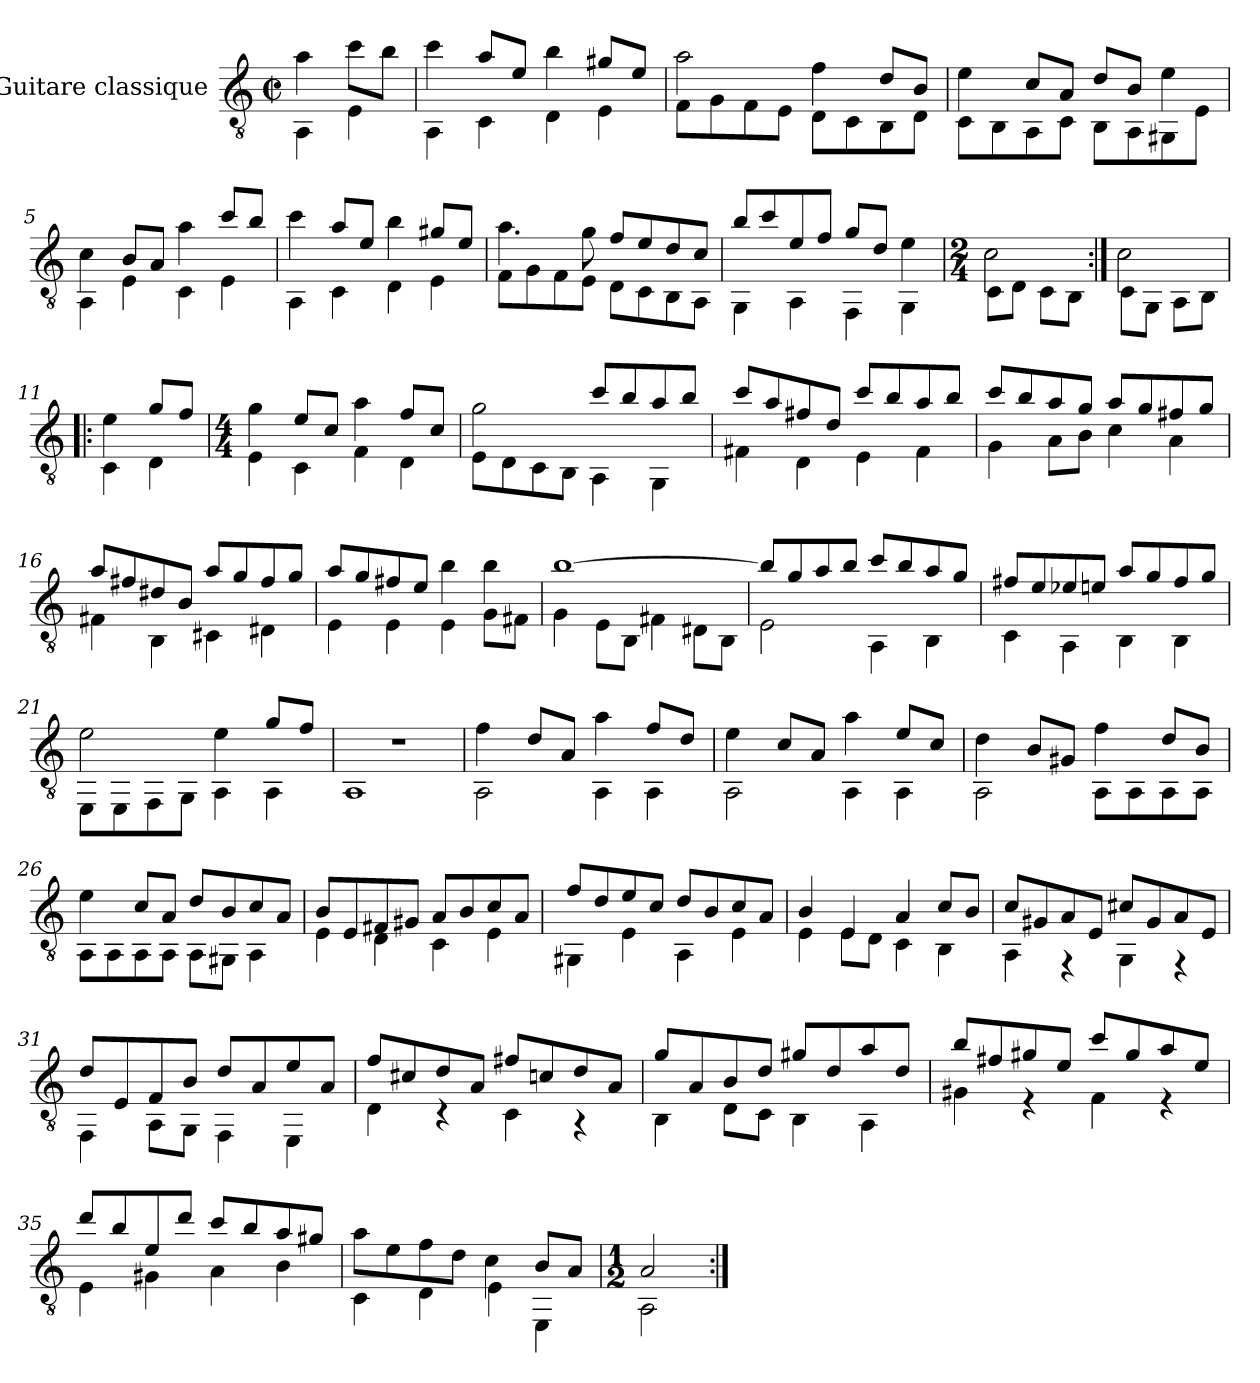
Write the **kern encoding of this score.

**kern
*part1
*staff1
*I"Guitare classique
*I'Guit.
*clefGv2
*k[]
*M2/2
*met(c|)
*MM100
=1
*^
4a\	4AA\
8cc\L	4E\
8b\J	.
=2	=2
4cc\	4AA\
8a/L	4C\
8e/J	.
4b\	4D\
8g#X/L	4E\
8e/J	.
=3	=3
2a\	8F\L
.	8G\
.	8F\
.	8E\J
4f\	8D\L
.	8C\
8d/L	8BB\
8B/J	8D\J
=4	=4
4e\	8C\L
.	8BB\
8c/L	8AA\
8A/J	8C\J
8d/L	8BB\L
8B/J	8AA\
4e\	8GG#X\
.	8E\J
=5	=5
4c\	4AA\
8B/L	4E\
8A/J	.
4a\	4C\
8cc/L	4E\
8b/J	.
!!LO:LB:g=z	!!
=6	=6
4cc\	4AA\
8a/L	4C\
8e/J	.
4b\	4D\
8g#X/L	4E\
8e/J	.
=7	=7
4.a\	8F\L
.	8G\
.	8F\
8g\	8E\J
8f/L	8D\L
8e/	8C\
8d/	8BB\
8c/J	8AA\J
=8	=8
8b/L	4GG<\
8cc/	.
8e/	4AA\
8f/J	.
8g/L	4FF\
8d/J	.
4e\	4GG\
=9	=9
*M2/4	*
2c\	8C\L
.	8D\J
.	8C\L
.	8BB\J
=10:|!	=10:|!
2c\	8C\L
.	8GG\J
.	8AA\L
.	8BB\J
=11!|:	=11!|:
4e\	4C\
8g/L	4D\
8f/J	.
!!LO:LB:g=z	!!
=12	=12
*M4/4	*
4g\	4E\
8e/L	4C\
8c/J	.
4a\	4F\
8f/L	4D\
8c/J	.
=13	=13
2g\	8E\L
.	8D\
.	8C\
.	8BB\J
8cc/L	4AA\
8b/	.
8a/	4GG\
8b/J	.
=14	=14
8cc/L	4F#X\
8a/	.
8f#X/	4D\
8d/J	.
8cc/L	4E\
8b/	.
8a/	4F#\
8b/J	.
=15	=15
8cc/L	4G\
8b/	.
8a/	8A\L
8g/J	8B\J
8a/L	4c\
8g/	.
8f#X/	4A\
8g/J	.
!!LO:LB:g=z	!!
=16	=16
8a/L	4F#X\
8f#X/	.
8d#X/	4BB\
8B/J	.
8a/L	4C#X\
8g/	.
8f#/	4D#X\
8g/J	.
=17	=17
8a/L	4E\
8g/	.
8f#X/	4E\
8e/J	.
4b\	4E\
4b\	8G\L
.	8F#X\J
=18	=18
[1b	4G\
.	8E\L
.	8BB\J
.	4F#X\
.	8D#X\L
.	8BB\J
=19	=19
8b/L]	2E\
8g/	.
8a/	.
8b/J	.
8cc/L	4AA\
8b/	.
8a/	4BB\
8g/J	.
!!LO:LB:g=z	!!
=20	=20
8f#X/L	4C\
8e/	.
8e-X/	4AA\
8en/J	.
8a/L	4BB\
8g/	.
8f#/	4BB\
8g/J	.
=21	=21
2e\	8EE\L
.	8EE\
.	8FF\
.	8GG\J
4e\	4AA\
8g/L	4AA\
8f/J	.
=22	=22
1r	1AA
=23	=23
4f\	2AA\
8d/L	.
8A/J	.
4a\	4AA\
8f/L	4AA\
8d/J	.
=24	=24
4e\	2AA\
8c/L	.
8A/J	.
4a\	4AA\
8e/L	4AA\
8c/J	.
=25	=25
4d\	2AA\
8B/L	.
8G#X/J	.
4f\	8AA\L
.	8AA\
8d/L	8AA\
8B/J	8AA\J
!!LO:LB:g=z	!!
=26	=26
4e\	8AA\L
.	8AA\
8c/L	8AA\
8A/J	8AA\J
8d/L	8AA\L
8B/	8GG#X\J
8c/	4AA\
8A/J	.
=27	=27
8B/L	4E\
8E/	.
8F#X/	4D\
8G#X/J	.
8A/L	4C\
8B/	.
8c/	4E\
8A/J	.
=28	=28
8f/L	4GG#X\
8d/	.
8e/	4E\
8c/J	.
8d/L	4AA\
8B/	.
8c/	4E\
8A/J	.
=29	=29
4B/	4E\
4E/	8E\L
.	8D\J
4A/	4C\
8c/L	4BB\
8B/J	.
=30	=30
8c/L	4AA\
8G#X/	.
8A/	4r
8E/J	.
8c#X/L	4GG\
8G#/	.
8A/	4r
8E/J	.
!!LO:LB:g=z	!!
=31	=31
8d/L	4FF\
8E/	.
8F/	8AA\L
8B/J	8GG\J
8d/L	4FF\
8A/	.
8e/	4EE\
8A/J	.
=32	=32
8f/L	4D\
8c#X/	.
8d/	4r
8A/J	.
8f#X/L	4C\
8cn/	.
8d/	4r
8A/J	.
=33	=33
8g/L	4BB\
8A/	.
8B/	8D\L
8d/J	8C\J
8g#X/L	4BB\
8d/	.
8a/	4AA\
8d/J	.
=34	=34
8b/L	4G#X\
8f#X/	.
8g#X/	4r
8e/J	.
8cc/L	4F\
8g#/	.
8a/	4r
8e/J	.
!!LO:LB:g=z	!!
=35	=35
8dd/L	4E\
8b/	.
8e/	4G#X\
8dd/J	.
8cc/L	4A\
8b/	.
8a/	4B\
8g#X/J	.
=36	=36
8a\L	4C\
8e\	.
8f\	4D\
8d\J	.
4c\	4E\
8B/L	4EE\
8A/J	.
=37	=37
*M1/2	*
2A/	2AA\
*v	*v
=:|!
*-
